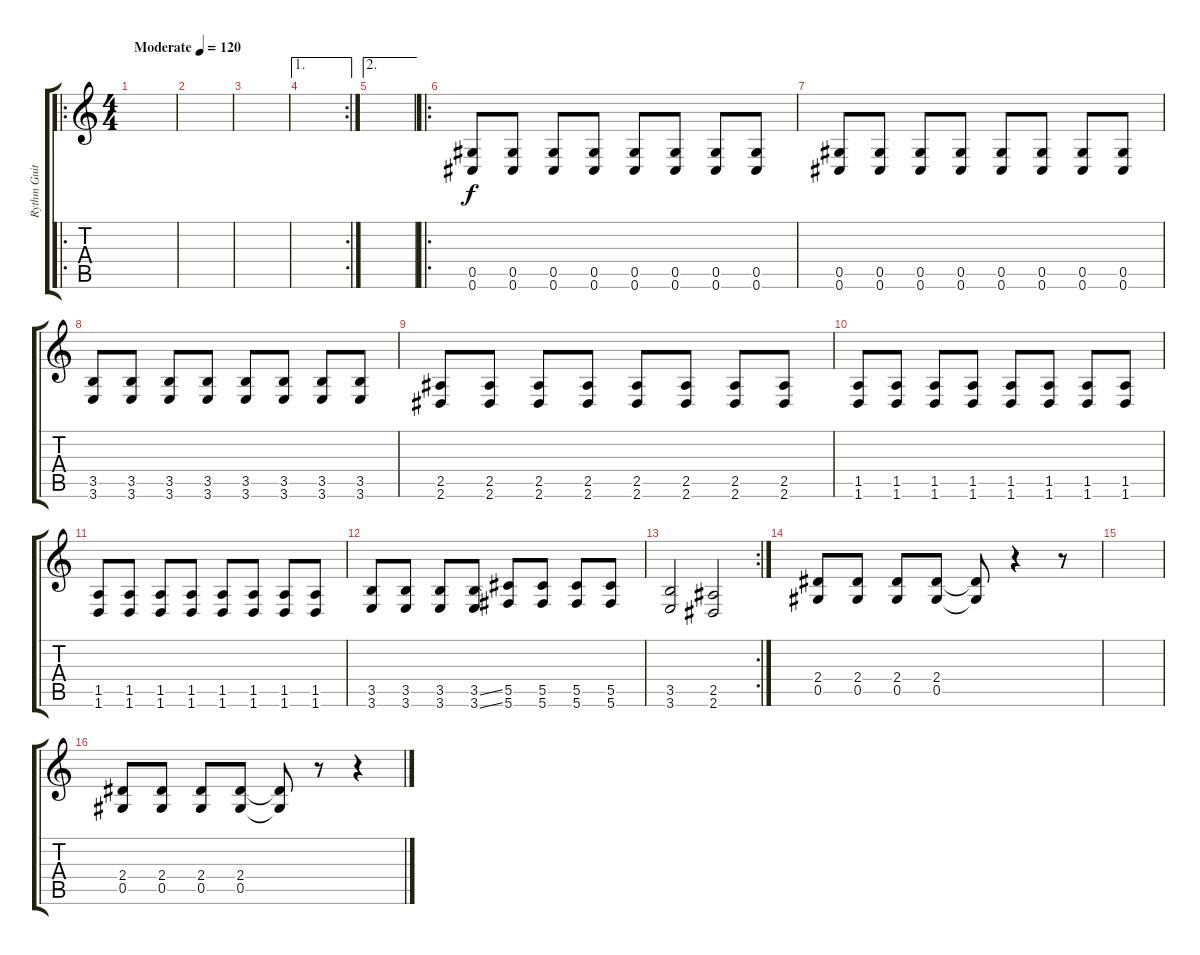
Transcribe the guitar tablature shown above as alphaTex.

\track ("Rythm Guitar" "Rythm Guit") {instrument distortionguitar}
\staff {score tabs}
\tuning (Eb4 Bb3 Gb3 Db3 Ab2 Db2) {hide}
\ro
\ts (4 4)
\tempo (120 "Moderate")
\clef g2
\ks c
|
|
|
\ae 1
\rc 2
|
\ae 2
|
\ro
(0.5 0.6).8 (0.5 0.6).8 (0.5 0.6).8 (0.5 0.6).8 (0.5 0.6).8 (0.5 0.6).8 (0.5 0.6).8 (0.5 0.6).8 |
(0.5 0.6).8 (0.5 0.6).8 (0.5 0.6).8 (0.5 0.6).8 (0.5 0.6).8 (0.5 0.6).8 (0.5 0.6).8 (0.5 0.6).8 |
(3.5 3.6).8 (3.5 3.6).8 (3.5 3.6).8 (3.5 3.6).8 (3.5 3.6).8 (3.5 3.6).8 (3.5 3.6).8 (3.5 3.6).8 |
(2.5 2.6).8 (2.5 2.6).8 (2.5 2.6).8 (2.5 2.6).8 (2.5 2.6).8 (2.5 2.6).8 (2.5 2.6).8 (2.5 2.6).8 |
(1.5 1.6).8 (1.5 1.6).8 (1.5 1.6).8 (1.5 1.6).8 (1.5 1.6).8 (1.5 1.6).8 (1.5 1.6).8 (1.5 1.6).8 |
(1.5 1.6).8 (1.5 1.6).8 (1.5 1.6).8 (1.5 1.6).8 (1.5 1.6).8 (1.5 1.6).8 (1.5 1.6).8 (1.5 1.6).8 |
(3.5 3.6).8 (3.5 3.6).8 (3.5 3.6).8 (3.5{ss} 3.6{ss}).8 (5.5 5.6).8 (5.5 5.6).8 (5.5 5.6).8 (5.5 5.6).8 |
\rc 2
(3.5 3.6).2 (2.5 2.6).2 |
(2.4 0.5).8 (2.4 0.5).8 (2.4 0.5).8 (2.4 0.5).8 (2.4{t} 0.5{t}).8 r.4 r.8 |
|
(2.4 0.5).8 (2.4 0.5).8 (2.4 0.5).8 (2.4 0.5).8 (2.4{t} 0.5{t}).8 r.8 r.4
